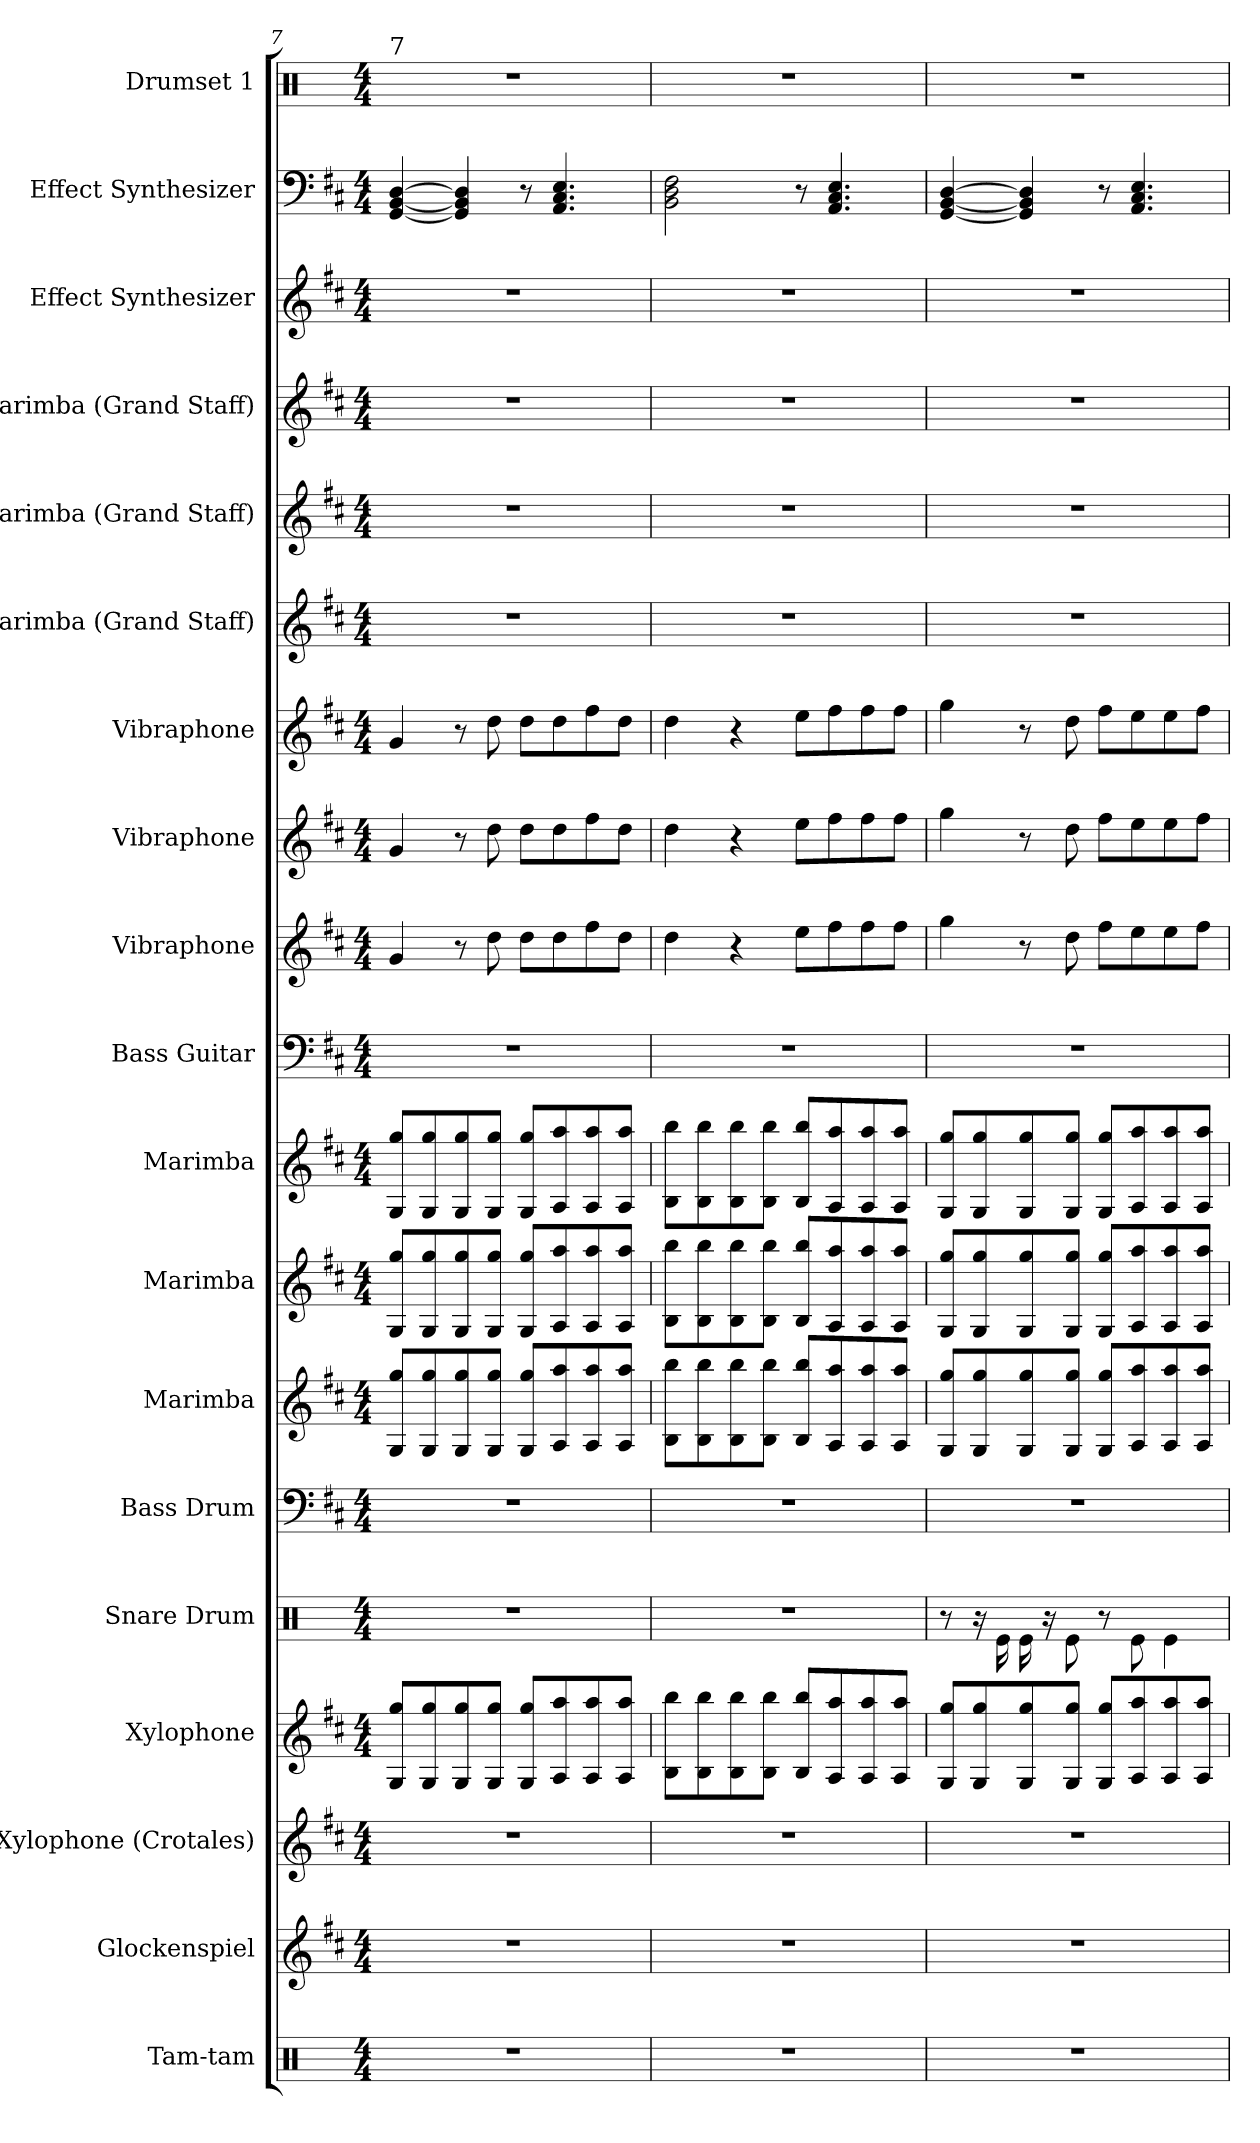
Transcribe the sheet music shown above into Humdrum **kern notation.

**kern	**kern	**kern	**kern	**kern	**kern	**kern	**kern	**kern	**kern	**kern	**kern	**kern	**kern	**kern	**kern	**kern	**kern	**kern
*part19	*part18	*part17	*part16	*part15	*part14	*part13	*part12	*part11	*part10	*part9	*part8	*part7	*part6	*part5	*part4	*part3	*part2	*part1
*staff19	*staff18	*staff17	*staff16	*staff15	*staff14	*staff13	*staff12	*staff11	*staff10	*staff9	*staff8	*staff7	*staff6	*staff5	*staff4	*staff3	*staff2	*staff1
*I"Tam-tam	*I"Glockenspiel	*I"Xylophone (Crotales)	*I"Xylophone	*I"Snare Drum	*I"Bass Drum	*I"Marimba	*I"Marimba	*I"Marimba	*I"Bass Guitar	*I"Vibraphone	*I"Vibraphone	*I"Vibraphone	*I"Marimba (Grand Staff)	*I"Marimba (Grand Staff)	*I"Marimba (Grand Staff)	*I"Effect Synthesizer	*I"Effect Synthesizer	*I"Drumset 1
*I'Tam-tam	*I'Glk.	*I'Cro.	*I'Xyl.	*I'Sn. Dr.	*I'B. Dr.	*I'Mrm.	*I'Mrm.	*I'Mrm.	*I'B. Guit.	*I'Vib.	*I'Vib.	*I'Vib.	*I'Mrm.	*I'Mrm.	*I'Mrm.	*I'Synth.	*I'Synth.	*
!!LO:PB:g=z
*clefX	*clefG2	*clefG2	*clefG2	*clefX	*clefF4	*clefG2	*clefG2	*clefG2	*clefF4	*clefG2	*clefG2	*clefG2	*clefG2	*clefG2	*clefG2	*clefG2	*clefF4	*clefX
*	*ITrd-14c-24	*ITrd-14c-24	*ITrd-7c-12	*	*	*	*	*	*ITrd7c12	*	*	*	*	*	*	*	*	*
*k[]	*k[f#c#]	*k[f#c#]	*k[f#c#]	*k[]	*k[f#c#]	*k[f#c#]	*k[f#c#]	*k[f#c#]	*k[f#c#]	*k[f#c#]	*k[f#c#]	*k[f#c#]	*k[f#c#]	*k[f#c#]	*k[f#c#]	*k[f#c#]	*k[f#c#]	*k[]
*M4/4	*M4/4	*M4/4	*M4/4	*M4/4	*M4/4	*M4/4	*M4/4	*M4/4	*M4/4	*M4/4	*M4/4	*M4/4	*M4/4	*M4/4	*M4/4	*M4/4	*M4/4	*M4/4
=7	=7	=7	=7	=7	=7	=7	=7	=7	=7	=7	=7	=7	=7	=7	=7	=7	=7	=7
!	!	!	!	!	!	!	!	!	!	!	!	!	!	!	!	!	!	!LO:TX:a:t=7
1r	1r	1r	8g/ 8ggg/L	1r	1r	8G/ 8gg/L	8G/ 8gg/L	8G/ 8gg/L	1r	4g/	4g/	4g/	1r	1r	1r	1r	[4GG/ [4BB/ [4D/	1r
.	.	.	8g/ 8ggg/	.	.	8G/ 8gg/	8G/ 8gg/	8G/ 8gg/	.	.	.	.	.	.	.	.	.	.
.	.	.	8g/ 8ggg/	.	.	8G/ 8gg/	8G/ 8gg/	8G/ 8gg/	.	8r	8r	8r	.	.	.	.	4GG/] 4BB/] 4D/]	.
.	.	.	8g/ 8ggg/J	.	.	8G/ 8gg/J	8G/ 8gg/J	8G/ 8gg/J	.	8dd\	8dd\	8dd\	.	.	.	.	.	.
.	.	.	8g/ 8ggg/L	.	.	8G/ 8gg/L	8G/ 8gg/L	8G/ 8gg/L	.	8dd\L	8dd\L	8dd\L	.	.	.	.	8r	.
.	.	.	8a/ 8aaa/	.	.	8A/ 8aa/	8A/ 8aa/	8A/ 8aa/	.	8dd\	8dd\	8dd\	.	.	.	.	4.AA/ 4.C#/ 4.E/	.
.	.	.	8a/ 8aaa/	.	.	8A/ 8aa/	8A/ 8aa/	8A/ 8aa/	.	8ff#\	8ff#\	8ff#\	.	.	.	.	.	.
.	.	.	8a/ 8aaa/J	.	.	8A/ 8aa/J	8A/ 8aa/J	8A/ 8aa/J	.	8dd\J	8dd\J	8dd\J	.	.	.	.	.	.
=8	=8	=8	=8	=8	=8	=8	=8	=8	=8	=8	=8	=8	=8	=8	=8	=8	=8	=8
1r	1r	1r	8b\ 8bbb\L	1r	1r	8B\ 8bb\L	8B\ 8bb\L	8B\ 8bb\L	1r	4dd\	4dd\	4dd\	1r	1r	1r	1r	2BB\ 2D\ 2F#\	1r
.	.	.	8b\ 8bbb\	.	.	8B\ 8bb\	8B\ 8bb\	8B\ 8bb\	.	.	.	.	.	.	.	.	.	.
.	.	.	8b\ 8bbb\	.	.	8B\ 8bb\	8B\ 8bb\	8B\ 8bb\	.	4r	4r	4r	.	.	.	.	.	.
.	.	.	8b\ 8bbb\J	.	.	8B\ 8bb\J	8B\ 8bb\J	8B\ 8bb\J	.	.	.	.	.	.	.	.	.	.
.	.	.	8b/ 8bbb/L	.	.	8B/ 8bb/L	8B/ 8bb/L	8B/ 8bb/L	.	8ee\L	8ee\L	8ee\L	.	.	.	.	8r	.
.	.	.	8a/ 8aaa/	.	.	8A/ 8aa/	8A/ 8aa/	8A/ 8aa/	.	8ff#\	8ff#\	8ff#\	.	.	.	.	4.AA/ 4.C#/ 4.E/	.
.	.	.	8a/ 8aaa/	.	.	8A/ 8aa/	8A/ 8aa/	8A/ 8aa/	.	8ff#\	8ff#\	8ff#\	.	.	.	.	.	.
.	.	.	8a/ 8aaa/J	.	.	8A/ 8aa/J	8A/ 8aa/J	8A/ 8aa/J	.	8ff#\J	8ff#\J	8ff#\J	.	.	.	.	.	.
=9	=9	=9	=9	=9	=9	=9	=9	=9	=9	=9	=9	=9	=9	=9	=9	=9	=9	=9
1r	1r	1r	8g/ 8ggg/L	8r	1r	8G/ 8gg/L	8G/ 8gg/L	8G/ 8gg/L	1r	4gg\	4gg\	4gg\	1r	1r	1r	1r	[4GG/ [4BB/ [4D/	1r
.	.	.	8g/ 8ggg/	16r	.	8G/ 8gg/	8G/ 8gg/	8G/ 8gg/	.	.	.	.	.	.	.	.	.	.
.	.	.	.	16Re\	.	.	.	.	.	.	.	.	.	.	.	.	.	.
.	.	.	8g/ 8ggg/	16Re\	.	8G/ 8gg/	8G/ 8gg/	8G/ 8gg/	.	8r	8r	8r	.	.	.	.	4GG/] 4BB/] 4D/]	.
.	.	.	.	16r	.	.	.	.	.	.	.	.	.	.	.	.	.	.
.	.	.	8g/ 8ggg/J	8Re\	.	8G/ 8gg/J	8G/ 8gg/J	8G/ 8gg/J	.	8dd\	8dd\	8dd\	.	.	.	.	.	.
.	.	.	8g/ 8ggg/L	8r	.	8G/ 8gg/L	8G/ 8gg/L	8G/ 8gg/L	.	8ff#\L	8ff#\L	8ff#\L	.	.	.	.	8r	.
.	.	.	8a/ 8aaa/	8Re\	.	8A/ 8aa/	8A/ 8aa/	8A/ 8aa/	.	8ee\	8ee\	8ee\	.	.	.	.	4.AA/ 4.C#/ 4.E/	.
.	.	.	8a/ 8aaa/	4Re\	.	8A/ 8aa/	8A/ 8aa/	8A/ 8aa/	.	8ee\	8ee\	8ee\	.	.	.	.	.	.
.	.	.	8a/ 8aaa/J	.	.	8A/ 8aa/J	8A/ 8aa/J	8A/ 8aa/J	.	8ff#\J	8ff#\J	8ff#\J	.	.	.	.	.	.
=	=	=	=	=	=	=	=	=	=	=	=	=	=	=	=	=	=	=
*-	*-	*-	*-	*-	*-	*-	*-	*-	*-	*-	*-	*-	*-	*-	*-	*-	*-	*-
